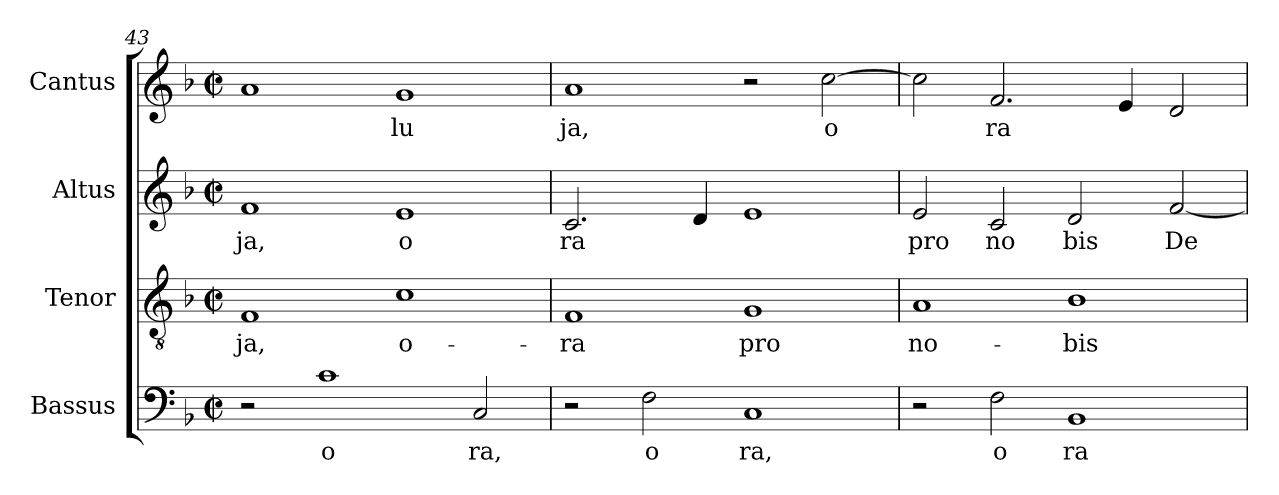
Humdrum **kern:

**kern	**text	**kern	**text	**kern	**text	**kern	**text
*part4	*part4	*part3	*part3	*part2	*part2	*part1	*part1
*staff4	*staff4	*staff3	*staff3	*staff2	*staff2	*staff1	*staff1
*I"Bassus	*	*I"Tenor	*	*I"Altus	*	*I"Cantus	*
!!LO:PB:g=z
*clefF4	*	*clefGv2	*	*clefG2	*	*clefG2	*
*k[b-]	*	*k[b-]	*	*k[b-]	*	*k[b-]	*
*F:	*	*F:	*	*F:	*	*F:	*
*M2/2	*	*M2/2	*	*M2/2	*	*M2/2	*
*met(c|)	*	*met(c|)	*	*met(c|)	*	*met(c|)	*
=43	=43	=43	=43	=43	=43	=43	=43
!	!	!	!LO:LY:b:cj	!	!LO:LY:b:cj	!	!LO:LY:b:cj
2r	.	1F	-ja,	1f	ja,	1a	.
!	!LO:LY:b:cj	!	!	!	!	!	!
1c	o	.	.	.	.	.	.
!	!	!	!LO:LY:b:cj	!	!LO:LY:b:cj	!	!LO:LY:b:cj
.	.	1c	o-	1e	o	1g	lu
!	!LO:LY:b:cj	!	!	!	!	!	!
2C/	ra,	.	.	.	.	.	.
=44	=44	=44	=44	=44	=44	=44	=44
!	!	!	!LO:LY:b:cj	!	!LO:LY:b:cj	!	!LO:LY:b:cj
2r	.	1F	-ra	2.c/	ra	1a	ja,
!	!LO:LY:b:cj	!	!	!	!	!	!
2F\	o	.	.	.	.	.	.
!	!	!	!	!	!LO:LY:b:cj	!	!
.	.	.	.	4d/	.	.	.
!	!LO:LY:b:cj	!	!LO:LY:b:cj	!	!LO:LY:b:cj	!	!
1C	ra,	1G	pro	1e	.	2r	.
!	!	!	!	!	!	!	!LO:LY:b:cj
.	.	.	.	.	.	[>2cc\	o
=45	=45	=45	=45	=45	=45	=45	=45
!	!	!	!LO:LY:b:cj	!	!LO:LY:b:cj	!	!LO:LY:b:cj
2r	.	1A	no-	2e/	pro	2cc\]	.
!	!LO:LY:b:cj	!	!	!	!LO:LY:b:cj	!	!LO:LY:b:cj
2F\	o	.	.	2c/	no	2.f/	ra
!	!LO:LY:b:cj	!	!LO:LY:b:cj	!	!LO:LY:b:cj	!	!
1BB-	ra	1B-	-bis	2d/	bis	.	.
!	!	!	!	!	!	!	!LO:LY:b:cj
.	.	.	.	.	.	4e/	.
!	!	!	!	!	!LO:LY:b:cj	!	!LO:LY:b:cj
.	.	.	.	[<2f/	De	2d/	.
=	=	=	=	=	=	=	=
*-	*-	*-	*-	*-	*-	*-	*-
